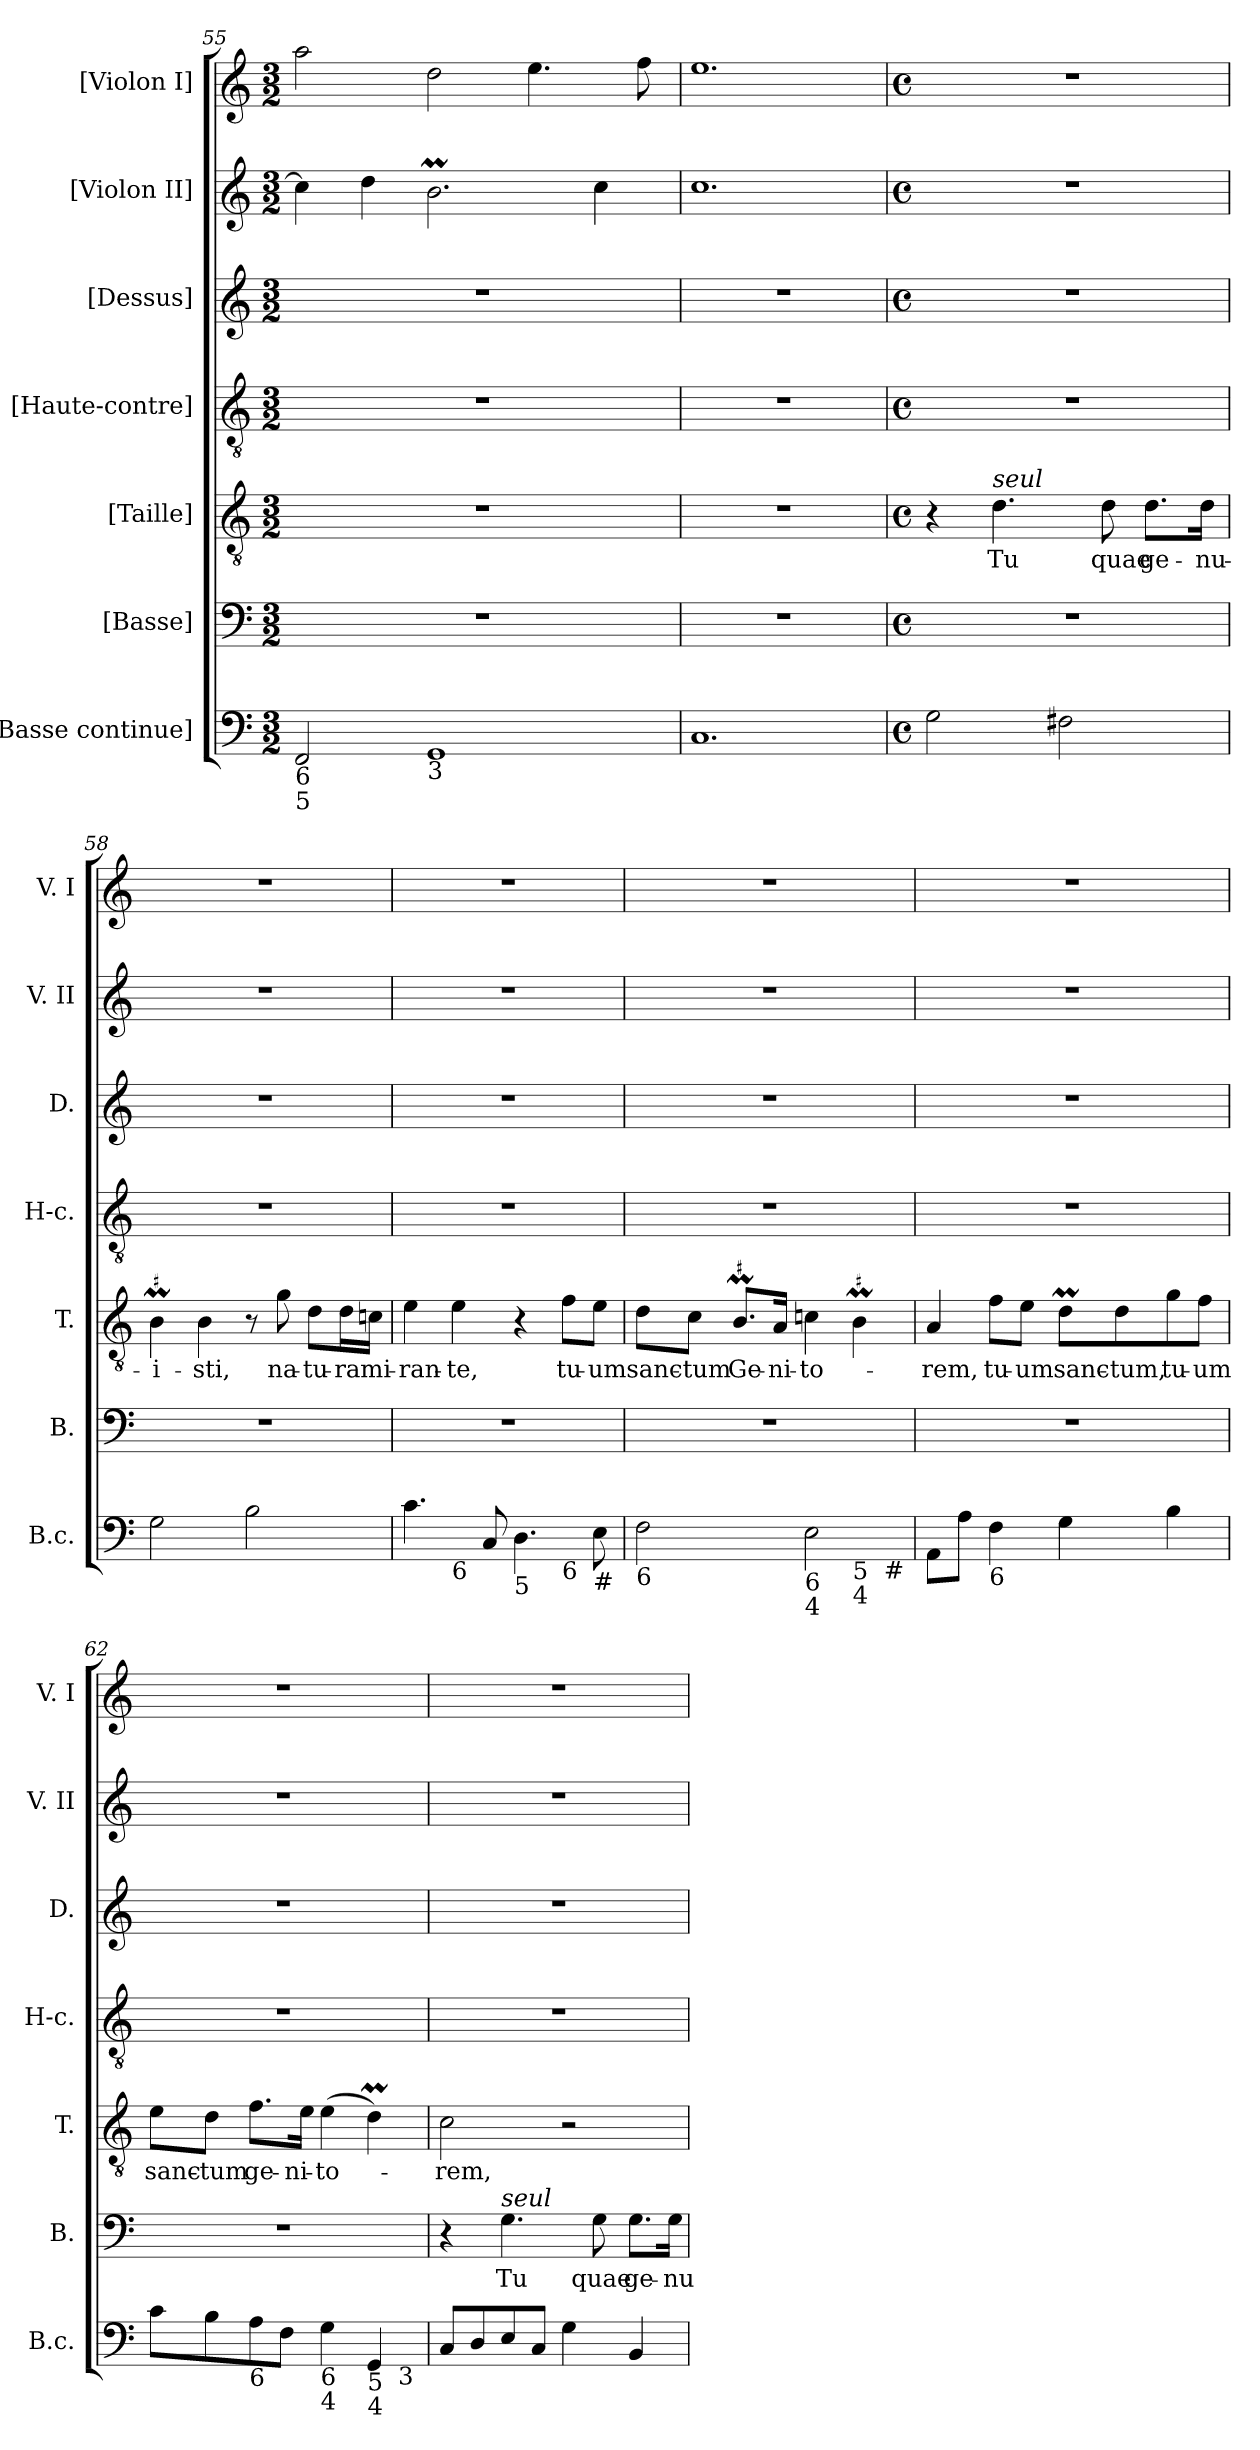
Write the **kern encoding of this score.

**kern	**kern	**text	**kern	**text	**kern	**kern	**kern	**kern
*part7	*part6	*part6	*part5	*part5	*part4	*part3	*part2	*part1
*staff7	*staff6	*staff6	*staff5	*staff5	*staff4	*staff3	*staff2	*staff1
*I"[Basse continue]	*I"[Basse]	*	*I"[Taille]	*	*I"[Haute-contre]	*I"[Dessus]	*I"[Violon II]	*I"[Violon I]
*I'B.c.	*I'B.	*	*I'T.	*	*I'H-c.	*I'D.	*I'V. II	*I'V. I
*clefF4	*clefF4	*	*clefGv2	*	*clefGv2	*clefG2	*clefG2	*clefG2
*	*	*	*ITrd7c12	*	*ITrd7c12	*	*	*
*k[]	*k[]	*	*k[]	*	*k[]	*k[]	*k[]	*k[]
*C:	*C:	*	*C:	*	*C:	*C:	*C:	*C:
*M3/2	*M3/2	*	*M3/2	*	*M3/2	*M3/2	*M3/2	*M3/2
=55	=55	=55	=55	=55	=55	=55	=55	=55
!LO:TX:b:t=6	!	!	!	!	!	!	!	!
!LO:TX:b:t=5	!	!	!	!	!	!	!	!
!	!LO:N:vis=1	!	!LO:N:vis=1	!	!LO:N:vis=1	!LO:N:vis=1	!	!
2FF/	1.r	.	1.r	.	1.r	1.r	4cc\]	2aa\
.	.	.	.	.	.	.	4dd\	.
!LO:TX:b:t=3	!	!	!	!	!	!	!	!
1GG	.	.	.	.	.	.	2.bm\	2dd\
.	.	.	.	.	.	.	.	4.ee\
.	.	.	.	.	.	.	4cc\	.
.	.	.	.	.	.	.	.	8ff\
=56	=56	=56	=56	=56	=56	=56	=56	=56
!	!LO:N:vis=1	!	!LO:N:vis=1	!	!LO:N:vis=1	!LO:N:vis=1	!	!
1.C	1.r	.	1.r	.	1.r	1.r	1.cc	1.ee
!!LO:LB:g=z
=57	=57	=57	=57	=57	=57	=57	=57	=57
*M4/4	*M4/4	*	*M4/4	*	*M4/4	*M4/4	*M4/4	*M4/4
*met(c)	*met(c)	*	*met(c)	*	*met(c)	*met(c)	*met(c)	*met(c)
2G\	1r	.	4r	.	1r	1r	1r	1r
!	!	!	!LO:TX:a:i:t=seul	!	!	!	!	!
!	!	!	!	!LO:LY:b	!	!	!	!
.	.	.	4.D\	Tu	.	.	.	.
2F#X\	.	.	.	.	.	.	.	.
!	!	!	!	!LO:LY:b	!	!	!	!
.	.	.	8D\	quae	.	.	.	.
!	!	!	!	!LO:LY:b	!	!	!	!
.	.	.	8.D\L	ge-	.	.	.	.
!	!	!	!	!LO:LY:b	!	!	!	!
.	.	.	16D\Jk	-nu-	.	.	.	.
=58	=58	=58	=58	=58	=58	=58	=58	=58
!	!	!	!	!LO:LY:b	!	!	!	!
2G\	1r	.	4BBM\	-i-	1r	1r	1r	1r
!	!	!	!	!LO:LY:b	!	!	!	!
.	.	.	4BB\	-sti,	.	.	.	.
2B\	.	.	8r	.	.	.	.	.
!	!	!	!	!LO:LY:b	!	!	!	!
.	.	.	8G\	na-	.	.	.	.
!	!	!	!	!LO:LY:b	!	!	!	!
.	.	.	8D\L	-tu-	.	.	.	.
!	!	!	!	!LO:LY:b	!	!	!	!
.	.	.	16D\L	-ra	.	.	.	.
!	!	!	!	!LO:LY:b	!	!	!	!
.	.	.	16C\JJ	mi-	.	.	.	.
=59	=59	=59	=59	=59	=59	=59	=59	=59
!LO:TX:b:t=5	!	!	!	!	!	!	!	!
!	!	!	!	!LO:LY:b	!	!	!	!
*^	*	*	*	*	*	*	*	*
*	*^	*	*	*	*	*	*	*	*
4.c\	4ryy	2.ryy	1r	.	4E\	-ran-	1r	1r	1r	1r
!	!LO:TX:b:t=6	!	!	!	!	!	!	!	!	!
!	!	!	!	!	!	!LO:LY:b	!	!	!	!
.	2.ryy	.	.	.	4E\	-te,	.	.	.	.
8C/	.	.	.	.	.	.	.	.	.	.
!LO:TX:b:t=5	!	!	!	!	!	!	!	!	!	!
4.D\	.	.	.	.	4r	.	.	.	.	.
!	!	!LO:TX:b:t=6	!	!	!	!	!	!	!	!
!	!	!	!	!	!	!LO:LY:b	!	!	!	!
.	.	4ryy	.	.	8F\L	tu-	.	.	.	.
!LO:TX:b:t=#	!	!	!	!	!	!	!	!	!	!
!	!	!	!	!	!	!LO:LY:b	!	!	!	!
8E\	.	.	.	.	8E\J	-um	.	.	.	.
=60	=60	=60	=60	=60	=60	=60	=60	=60	=60	=60
!LO:TX:b:t=6	!	!	!	!	!	!	!	!	!	!
!	!	!	!	!	!	!LO:LY:b	!	!	!	!
2F\	2.ryy	2..ryy	1r	.	8D\L	sanc-	1r	1r	1r	1r
!	!	!	!	!	!	!LO:LY:b	!	!	!	!
.	.	.	.	.	8C\J	-tum	.	.	.	.
!	!	!	!	!	!	!LO:LY:b	!	!	!	!
.	.	.	.	.	8.BBM/L	Ge-	.	.	.	.
!	!	!	!	!	!	!LO:LY:b	!	!	!	!
.	.	.	.	.	16AA/Jk	-ni-	.	.	.	.
!LO:TX:b:t=6	!	!	!	!	!	!	!	!	!	!
!LO:TX:b:t=4	!	!	!	!	!	!	!	!	!	!
!	!	!	!	!	!	!LO:LY:b	!	!	!	!
2E\	.	.	.	.	4C\	-to-	.	.	.	.
!	!LO:TX:b:t=5	!	!	!	!	!	!	!	!	!
!	!LO:TX:b:t=4	!	!	!	!	!	!	!	!	!
.	4ryy	.	.	.	4BBM\	.	.	.	.	.
!	!	!LO:TX:b:t=#	!	!	!	!	!	!	!	!
.	.	8ryy	.	.	.	.	.	.	.	.
=61	=61	=61	=61	=61	=61	=61	=61	=61	=61	=61
!	!	!	!	!	!	!LO:LY:b	!	!	!	!
*v	*v	*v	*	*	*	*	*	*	*	*
8AA\L	1r	.	4AA/	-rem,	1r	1r	1r	1r
8A\J	.	.	.	.	.	.	.	.
!LO:TX:b:t=6	!	!	!	!	!	!	!	!
!	!	!	!	!LO:LY:b	!	!	!	!
4F\	.	.	8F\L	tu-	.	.	.	.
!	!	!	!	!LO:LY:b	!	!	!	!
.	.	.	8E\J	-um	.	.	.	.
!	!	!	!	!LO:LY:b	!	!	!	!
4G\	.	.	8DM\L	sanc-	.	.	.	.
!	!	!	!	!LO:LY:b	!	!	!	!
.	.	.	8D\	-tum,	.	.	.	.
!	!	!	!	!LO:LY:b	!	!	!	!
4B\	.	.	8G\	tu-	.	.	.	.
!	!	!	!	!LO:LY:b	!	!	!	!
.	.	.	8F\J	-um	.	.	.	.
!!LO:LB:g=z
=62	=62	=62	=62	=62	=62	=62	=62	=62
!	!	!	!	!LO:LY:b	!	!	!	!
*^	*	*	*	*	*	*	*	*
8c\L	2..ryy	1r	.	8E\L	sanc-	1r	1r	1r	1r
!	!	!	!	!	!LO:LY:b	!	!	!	!
8B\	.	.	.	8D\J	-tum	.	.	.	.
!LO:TX:b:t=6	!	!	!	!	!	!	!	!	!
!	!	!	!	!	!LO:LY:b	!	!	!	!
8A\	.	.	.	8.F\L	ge-	.	.	.	.
8F\J	.	.	.	.	.	.	.	.	.
!	!	!	!	!	!LO:LY:b	!	!	!	!
.	.	.	.	16E\Jk	-ni-	.	.	.	.
!LO:TX:b:t=6	!	!	!	!	!	!	!	!	!
!LO:TX:b:t=4	!	!	!	!	!	!	!	!	!
!	!	!	!	!	!LO:LY:b	!	!	!	!
4G\	.	.	.	(>4E\	-to-	.	.	.	.
!LO:TX:b:t=5	!	!	!	!	!	!	!	!	!
!LO:TX:b:t=4	!	!	!	!	!	!	!	!	!
4GG/	.	.	.	4DM\)	.	.	.	.	.
!	!LO:TX:b:t=3	!	!	!	!	!	!	!	!
.	8ryy	.	.	.	.	.	.	.	.
=63	=63	=63	=63	=63	=63	=63	=63	=63	=63
!	!	!	!	!	!LO:LY:b	!	!	!	!
*v	*v	*	*	*	*	*	*	*	*
8C/L	4r	.	2C\	-rem,	1r	1r	1r	1r
8D/	.	.	.	.	.	.	.	.
!	!LO:TX:a:i:t=seul	!	!	!	!	!	!	!
!	!	!LO:LY:b	!	!	!	!	!	!
8E/	4.G\	Tu	.	.	.	.	.	.
8C/J	.	.	.	.	.	.	.	.
4G\	.	.	2r	.	.	.	.	.
!	!	!LO:LY:b	!	!	!	!	!	!
.	8G\	quae	.	.	.	.	.	.
!	!	!LO:LY:b	!	!	!	!	!	!
4BB/	8.G\L	ge-	.	.	.	.	.	.
!	!	!LO:LY:b	!	!	!	!	!	!
.	16G\Jk	-nu-	.	.	.	.	.	.
=	=	=	=	=	=	=	=	=
*-	*-	*-	*-	*-	*-	*-	*-	*-
